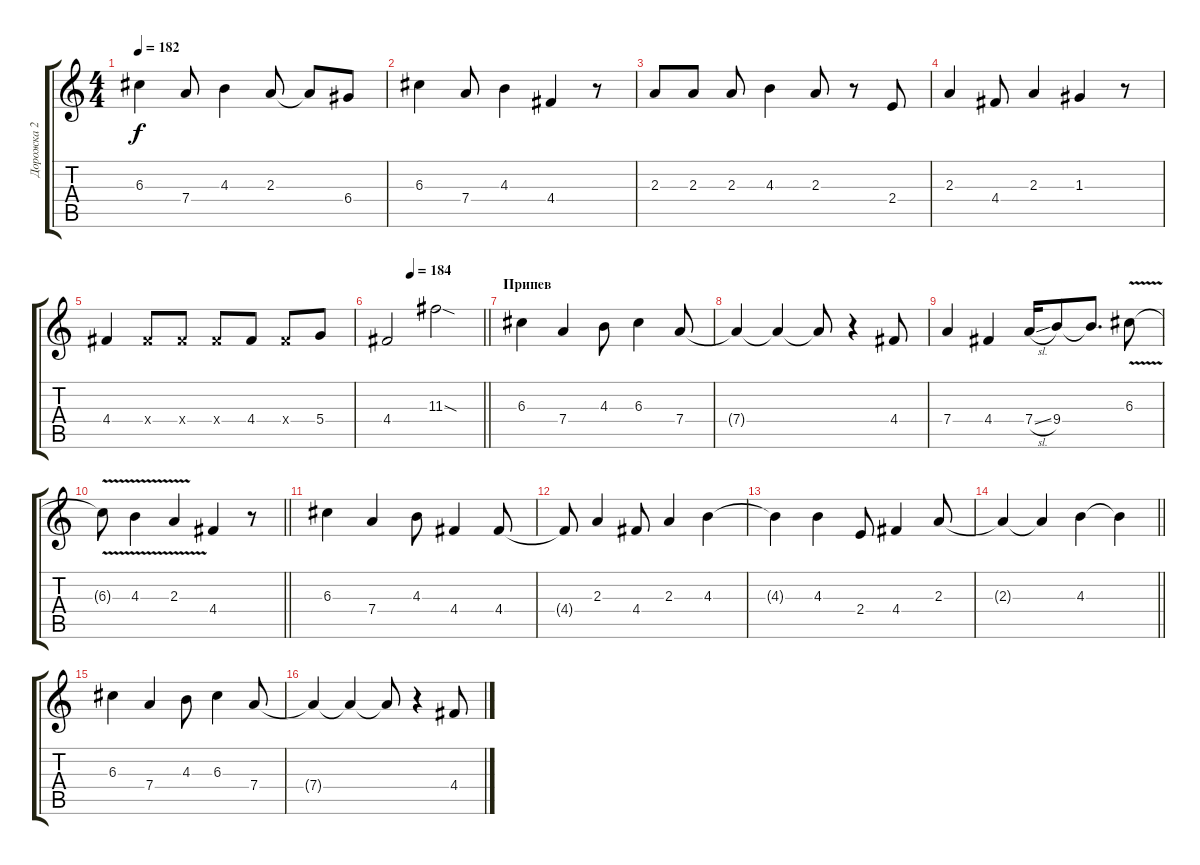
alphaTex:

\track ("Дорожка 2" "Дорожка 2") {instrument overdrivenguitar}
\staff {score tabs}
\tuning (E4 B3 G3 D3 A2 E2) {hide}
\ts (4 4)
\tempo 182
\clef g2
\ks c
6.3.4{dy f} 7.4.8 4.3.4 2.3.8 2.3{t}.8 6.4.8 |
6.3.4 7.4.8 4.3.4 4.4.4 r.8 |
2.3.8 2.3.8 2.3.8 4.3.4 2.3.8 r.8 2.4.8 |
2.3.4 4.4.8 2.3.4 1.3.4 r.8 |
4.4.4 4.4{x}.8 4.4{x}.8 4.4{x}.8 4.4.8 4.4{x}.8 5.4.8 |
\tempo (184 0.25)
\barLineRight lightlight
4.4.2 11.3{sod}.2 |
\section ("" "Припев")
6.3.4 7.4.4 4.3.8 6.3.4 7.4.8 |
7.4{t}.4 7.4{t}.4 7.4{t}.8 r.4 4.4.8 |
7.4.4 4.4.4 7.4{sl}.16 9.4.8 9.4{t}.8{d} 6.3{v}.8 |
\barLineRight lightlight
6.3{t}.8 4.3{v}.4 2.3{v}.4 4.4.4 r.8 |
6.3.4 7.4.4 4.3.8 4.4.4 4.4.8 |
4.4{t}.8 2.3.4 4.4.8 2.3.4 4.3.4 |
4.3{t}.4 4.3.4 2.4.8 4.4.4 2.3.8 |
\barLineRight lightlight
2.3{t}.4 2.3{t}.4 4.3.4 4.3{t}.4 |
6.3.4 7.4.4 4.3.8 6.3.4 7.4.8 |
7.4{t}.4 7.4{t}.4 7.4{t}.8 r.4 4.4.8
